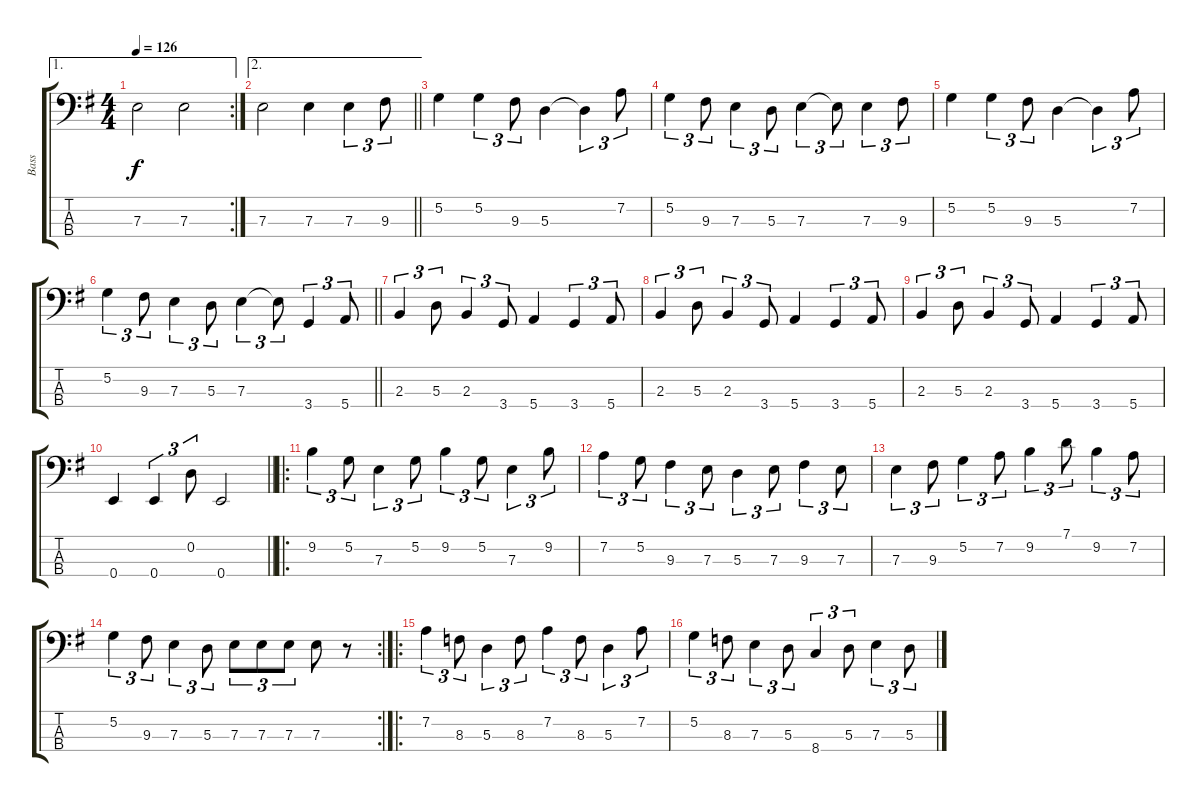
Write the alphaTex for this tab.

\track ("Bass" "Bass") {instrument fretlessbass}
\staff {score tabs}
\tuning (G2 D2 A1 E1) {hide}
\ae 1
\rc 2
\ts (4 4)
\tempo 126
\clef f4
\ks eminor
7.3.2{dy f} 7.3.2 |
\ae 2
\barLineRight lightlight
7.3.2 7.3.4 7.3.4{tu (3 2)} 9.3.8{tu (3 2)} |
5.2.4 5.2.4{tu (3 2)} 9.3.8{tu (3 2)} 5.3.4 5.3{t}.4{tu (3 2)} 7.2.8{tu (3 2)} |
5.2.4{tu (3 2)} 9.3.8{tu (3 2)} 7.3.4{tu (3 2)} 5.3.8{tu (3 2)} 7.3.4{tu (3 2)} 7.3{t}.8{tu (3 2)} 7.3.4{tu (3 2)} 9.3.8{tu (3 2)} |
5.2.4 5.2.4{tu (3 2)} 9.3.8{tu (3 2)} 5.3.4 5.3{t}.4{tu (3 2)} 7.2.8{tu (3 2)} |
\barLineRight lightlight
5.2.4{tu (3 2)} 9.3.8{tu (3 2)} 7.3.4{tu (3 2)} 5.3.8{tu (3 2)} 7.3.4{tu (3 2)} 7.3{t}.8{tu (3 2)} 3.4.4{tu (3 2)} 5.4.8{tu (3 2)} |
2.3.4{tu (3 2)} 5.3.8{tu (3 2)} 2.3.4{tu (3 2)} 3.4.8{tu (3 2)} 5.4.4 3.4.4{tu (3 2)} 5.4.8{tu (3 2)} |
2.3.4{tu (3 2)} 5.3.8{tu (3 2)} 2.3.4{tu (3 2)} 3.4.8{tu (3 2)} 5.4.4 3.4.4{tu (3 2)} 5.4.8{tu (3 2)} |
2.3.4{tu (3 2)} 5.3.8{tu (3 2)} 2.3.4{tu (3 2)} 3.4.8{tu (3 2)} 5.4.4 3.4.4{tu (3 2)} 5.4.8{tu (3 2)} |
\barLineRight lightlight
0.4.4 0.4.4{tu (3 2)} 0.2.8{tu (3 2)} 0.4.2 |
\ro
9.2.4{tu (3 2)} 5.2.8{tu (3 2)} 7.3.4{tu (3 2)} 5.2.8{tu (3 2)} 9.2.4{tu (3 2)} 5.2.8{tu (3 2)} 7.3.4{tu (3 2)} 9.2.8{tu (3 2)} |
7.2.4{tu (3 2)} 5.2.8{tu (3 2)} 9.3.4{tu (3 2)} 7.3.8{tu (3 2)} 5.3.4{tu (3 2)} 7.3.8{tu (3 2)} 9.3.4{tu (3 2)} 7.3.8{tu (3 2)} |
7.3.4{tu (3 2)} 9.3.8{tu (3 2)} 5.2.4{tu (3 2)} 7.2.8{tu (3 2)} 9.2.4{tu (3 2)} 7.1.8{tu (3 2)} 9.2.4{tu (3 2)} 7.2.8{tu (3 2)} |
\rc 2
5.2.4{tu (3 2)} 9.3.8{tu (3 2)} 7.3.4{tu (3 2)} 5.3.8{tu (3 2)} 7.3.8{tu (3 2)} 7.3.8{tu (3 2)} 7.3.8{tu (3 2)} 7.3.8 r.8 |
\ro
7.2.4{tu (3 2)} 8.3.8{tu (3 2)} 5.3.4{tu (3 2)} 8.3.8{tu (3 2)} 7.2.4{tu (3 2)} 8.3.8{tu (3 2)} 5.3.4{tu (3 2)} 7.2.8{tu (3 2)} |
5.2.4{tu (3 2)} 8.3.8{tu (3 2)} 7.3.4{tu (3 2)} 5.3.8{tu (3 2)} 8.4.4{tu (3 2)} 5.3.8{tu (3 2)} 7.3.4{tu (3 2)} 5.3.8{tu (3 2)}
